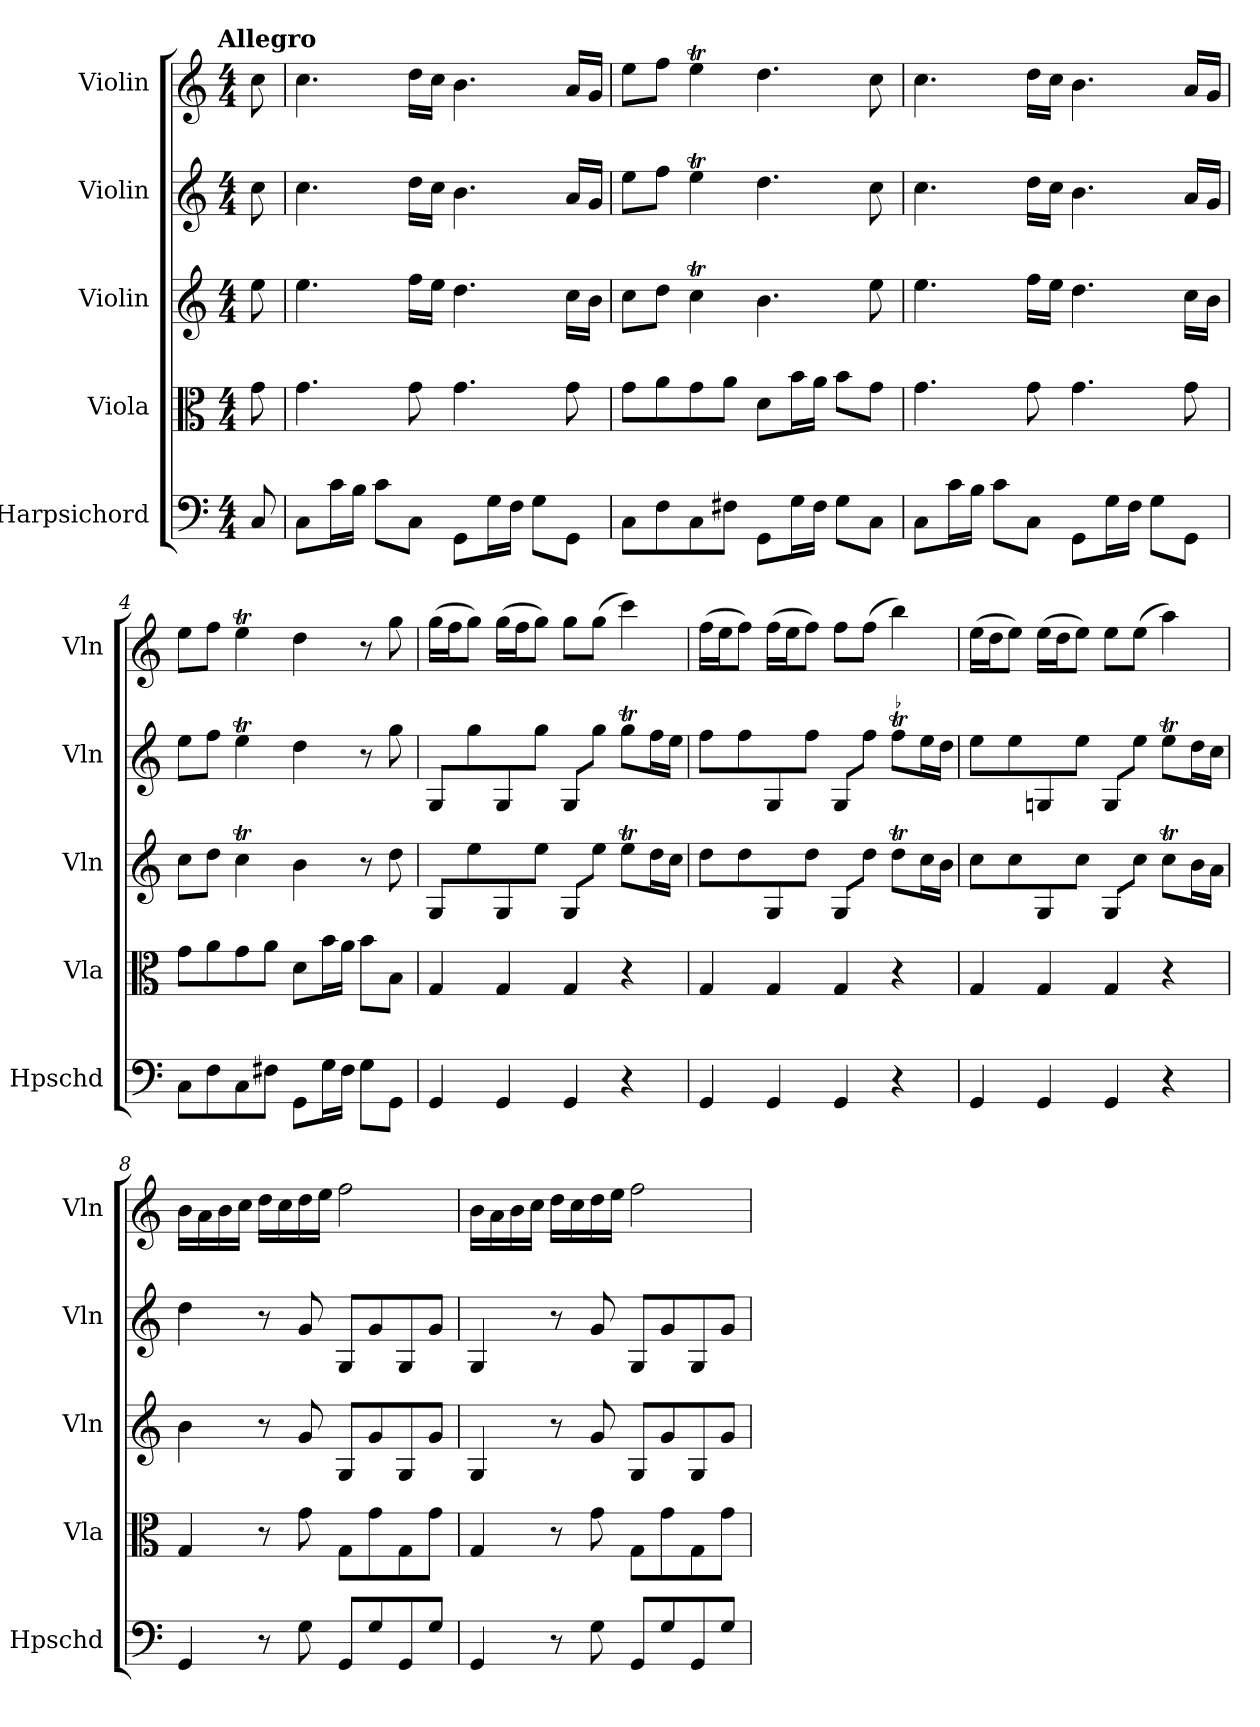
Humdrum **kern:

**kern	**kern	**kern	**kern	**kern
*part5	*part4	*part3	*part2	*part1
*staff5	*staff4	*staff3	*staff2	*staff1
*I"Harpsichord	*I"Viola	*I"Violin	*I"Violin	*I"Violin
*I'Hpschd	*I'Vla	*I'Vln	*I'Vln	*I'Vln
*clefF4	*clefC3	*clefG2	*clefG2	*clefG2
*k[]	*k[]	*k[]	*k[]	*k[]
*C:	*C:	*C:	*C:	*C:
!!LO:TX:omd:t=Allegro
*M4/4	*M4/4	*M4/4	*M4/4	*M4/4
*MM132	*MM132	*MM132	*MM132	*MM132
=	=	=	=	=
8C/	8g\	8ee\	8cc\	8cc\
=1	=1	=1	=1	=1
8C\L	4.g\	4.ee\	4.cc\	4.cc\
16c\L	.	.	.	.
16B\JJ	.	.	.	.
8c\L	.	.	.	.
8C\J	8g\	16ff\LL	16dd\LL	16dd\LL
.	.	16ee\JJ	16cc\JJ	16cc\JJ
8GG\L	4.g\	4.dd\	4.b\	4.b\
16G\L	.	.	.	.
16F\JJ	.	.	.	.
8G\L	.	.	.	.
8GG\J	8g\	16cc\LL	16a/LL	16a/LL
.	.	16b\JJ	16g/JJ	16g/JJ
=2	=2	=2	=2	=2
8C\L	8g\L	8cc\L	8ee\L	8ee\L
8F\	8a\	8dd\J	8ff\J	8ff\J
8C\	8g\	4ccT\	4eet\	4eet\
8F#X\J	8a\J	.	.	.
8GG\L	8d\L	4.b\	4.dd\	4.dd\
16G\L	16b\L	.	.	.
16F#\JJ	16a\JJ	.	.	.
8G\L	8b\L	.	.	.
8C\J	8g\J	8ee\	8cc\	8cc\
=3	=3	=3	=3	=3
8C\L	4.g\	4.ee\	4.cc\	4.cc\
16c\L	.	.	.	.
16B\JJ	.	.	.	.
8c\L	.	.	.	.
8C\J	8g\	16ff\LL	16dd\LL	16dd\LL
.	.	16ee\JJ	16cc\JJ	16cc\JJ
8GG\L	4.g\	4.dd\	4.b\	4.b\
16G\L	.	.	.	.
16F\JJ	.	.	.	.
8G\L	.	.	.	.
8GG\J	8g\	16cc\LL	16a/LL	16a/LL
.	.	16b\JJ	16g/JJ	16g/JJ
=4	=4	=4	=4	=4
8C\L	8g\L	8cc\L	8ee\L	8ee\L
8F\	8a\	8dd\J	8ff\J	8ff\J
8C\	8g\	4ccT\	4eet\	4eet\
8F#X\J	8a\J	.	.	.
8GG\L	8d\L	4b\	4dd\	4dd\
16G\L	16b\L	.	.	.
16F#\JJ	16a\JJ	.	.	.
8G\L	8b\L	8r	8r	8r
8GG\J	8B\J	8dd\	8gg\	8gg\
=5	=5	=5	=5	=5
4GG/	4G/	8G/L	8G/L	(16gg\LL
.	.	.	.	16ff\J
.	.	8ee\	8gg\	8gg\J)
4GG/	4G/	8G/	8G/	(16gg\LL
.	.	.	.	16ff\J
.	.	8ee\J	8gg\J	8gg\J)
4GG/	4G/	8G/L	8G/L	8gg\L
.	.	8ee\J	8gg\J	(8gg\J
4r	4r	8eet\L	8ggT\L	4ccc\)
.	.	16dd\L	16ff\L	.
.	.	16cc\JJ	16ee\JJ	.
=6	=6	=6	=6	=6
4GG/	4G/	8dd\L	8ff\L	(16ff\LL
.	.	.	.	16ee\J
.	.	8dd\	8ff\	8ff\J)
4GG/	4G/	8G/	8G/	(16ff\LL
.	.	.	.	16ee\J
.	.	8dd\J	8ff\J	8ff\J)
4GG/	4G/	8G/L	8G/L	8ff\L
.	.	8dd\J	8ff\J	(8ff\J
!	!	!	!LO:TR:acc=-	!
4r	4r	8ddT\L	8fft\L	4bb\)
.	.	16cc\L	16ee\L	.
.	.	16b\JJ	16dd\JJ	.
=7	=7	=7	=7	=7
4GG/	4G/	8cc\L	8ee\L	(16ee\LL
.	.	.	.	16dd\J
.	.	8cc\	8ee\	8ee\J)
4GG/	4G/	8G/	8Gn/	(16ee\LL
.	.	.	.	16dd\J
.	.	8cc\J	8ee\J	8ee\J)
4GG/	4G/	8G/L	8G/L	8ee\L
.	.	8cc\J	8ee\J	(8ee\J
4r	4r	8ccT\L	8eet\L	4aa\)
.	.	16b\L	16dd\L	.
.	.	16a\JJ	16cc\JJ	.
=8	=8	=8	=8	=8
4GG/	4G/	4b\	4dd\	16b\LL
.	.	.	.	16a\
.	.	.	.	16b\
.	.	.	.	16cc\JJ
8r	8r	8r	8r	16dd\LL
.	.	.	.	16cc\
8G\	8g\	8g/	8g/	16dd\
.	.	.	.	16ee\JJ
8GG/L	8G\L	8G/L	8G/L	2ff\
8G/	8g\	8g/	8g/	.
8GG/	8G\	8G/	8G/	.
8G/J	8g\J	8g/J	8g/J	.
=9	=9	=9	=9	=9
4GG/	4G/	4G/	4G/	16b\LL
.	.	.	.	16a\
.	.	.	.	16b\
.	.	.	.	16cc\JJ
8r	8r	8r	8r	16dd\LL
.	.	.	.	16cc\
8G\	8g\	8g/	8g/	16dd\
.	.	.	.	16ee\JJ
8GG/L	8G\L	8G/L	8G/L	2ff\
8G/	8g\	8g/	8g/	.
8GG/	8G\	8G/	8G/	.
8G/J	8g\J	8g/J	8g/J	.
=	=	=	=	=
*-	*-	*-	*-	*-
